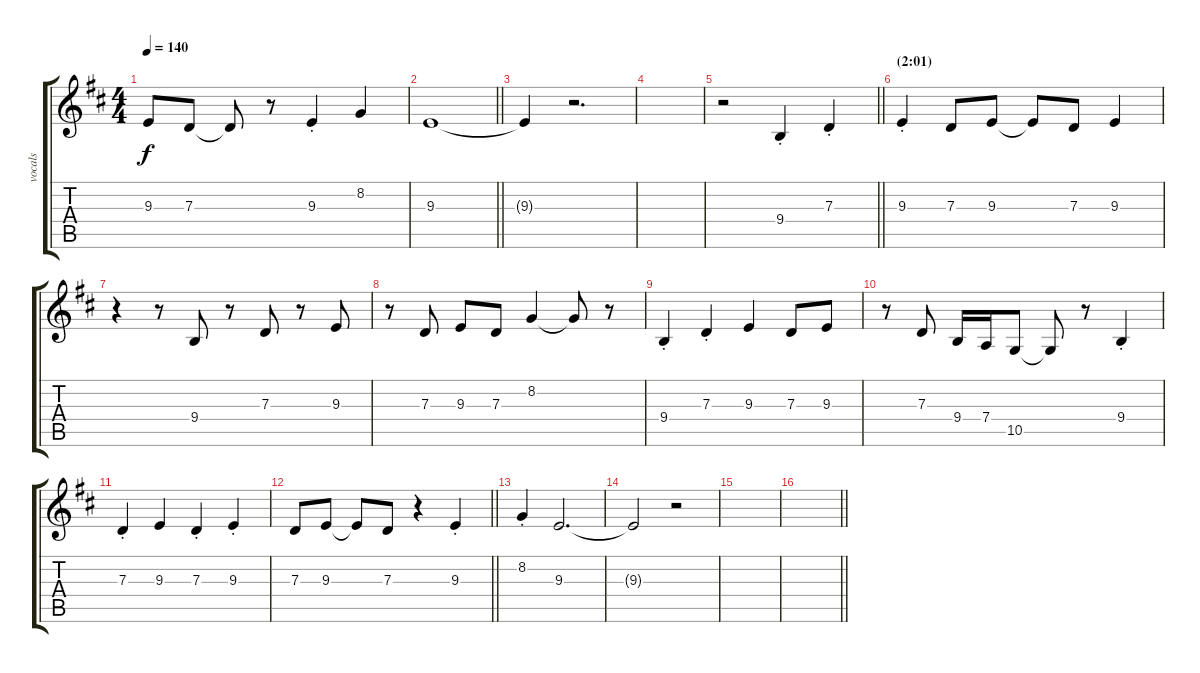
\track ("vocals" "vocals") {instrument clarinet}
\staff {score tabs}
\tuning (E4 B3 G3 D3 A2 E2) {hide}
\ts (4 4)
\tempo 140
\clef g2
\ks d
9.3{t}.8{dy f} 7.3.8 7.3{t}.8 r.8 9.3{st}.4 8.2.4 |
\barLineRight lightlight
9.3.1 |
9.3{t}.4 r.2{d} |
|
\barLineRight lightlight
r.2 9.4{st}.4 7.3{st}.4 |
\section ("" "(2:01)")
9.3{st}.4 7.3.8 9.3.8 9.3{t}.8 7.3.8 9.3.4 |
r.4 r.8 9.4.8 r.8 7.3.8 r.8 9.3.8 |
r.8 7.3.8 9.3.8 7.3.8 8.2.4 8.2{t}.8 r.8 |
9.4{st}.4 7.3{st}.4 9.3.4 7.3.8 9.3.8 |
r.8 7.3.8 9.4.16 7.4.16 10.5.8 10.5{t}.8 r.8 9.4{st}.4 |
7.3{st}.4 9.3.4 7.3{st}.4 9.3{st}.4 |
\barLineRight lightlight
7.3.8 9.3.8 9.3{t}.8 7.3.8 r.4 9.3{st}.4 |
8.2{st}.4 9.3.2{d} |
9.3{t}.2 r.2 |
|
\barLineRight lightlight
